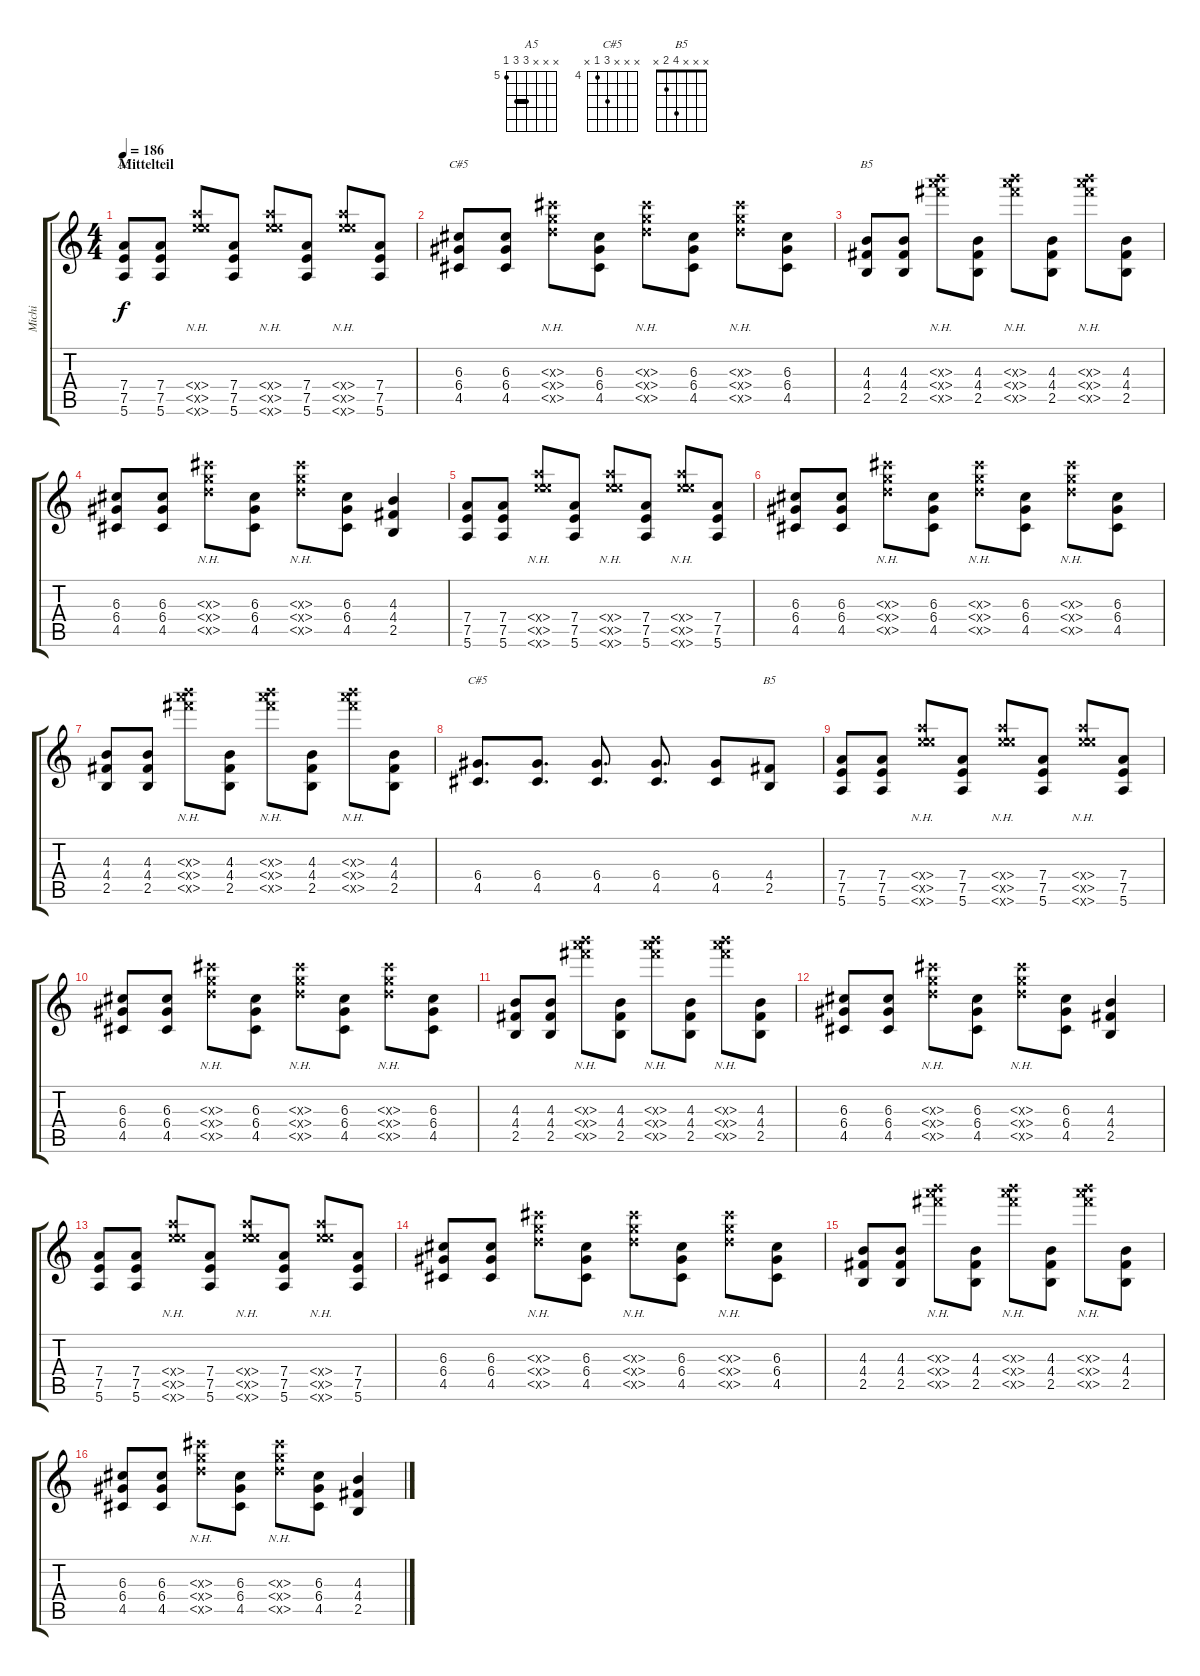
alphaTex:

\track ("Michi" "Michi") {instrument distortionguitar}
\staff {score tabs}
\tuning (E4 B3 G3 D3 A2 E2) {hide}
\chord ("A5" x x x 7 7 5) {firstfret 5 barre 7}
\chord ("C#5" x x 6 6 4 x) {firstfret 4 barre 6}
\chord ("B5" x x 4 4 2 x) {barre 4}
\chord ("C#5" x x x 6 4 x) {firstfret 4}
\chord ("B5" x x x 4 2 x)
\ts (4 4)
\section ("" "Mittelteil")
\tempo 186
\clef g2
\ks c
(7.4 7.5 5.6).8{ch "A5" dy f} (7.4 7.5 5.6).8 (7.4{nh x} 7.5{nh x} 5.6{nh x}).8 (7.4 7.5 5.6).8 (7.4{nh x} 7.5{nh x} 5.6{nh x}).8 (7.4 7.5 5.6).8 (7.4{nh x} 7.5{nh x} 5.6{nh x}).8 (7.4 7.5 5.6).8 |
(6.3 6.4 4.5).8{ch "C#5"} (6.3 6.4 4.5).8 (6.3{nh x} 6.4{nh x} 4.5{nh x}).8 (6.3 6.4 4.5).8 (6.3{nh x} 6.4{nh x} 4.5{nh x}).8 (6.3 6.4 4.5).8 (6.3{nh x} 6.4{nh x} 4.5{nh x}).8 (6.3 6.4 4.5).8 |
(4.3 4.4 2.5).8{ch "B5"} (4.3 4.4 2.5).8 (4.3{nh x} 4.4{nh x} 2.5{nh x}).8 (4.3 4.4 2.5).8 (4.3{nh x} 4.4{nh x} 2.5{nh x}).8 (4.3 4.4 2.5).8 (4.3{nh x} 4.4{nh x} 2.5{nh x}).8 (4.3 4.4 2.5).8 |
(6.3 6.4 4.5).8 (6.3 6.4 4.5).8 (6.3{nh x} 6.4{nh x} 4.5{nh x}).8 (6.3 6.4 4.5).8 (6.3{nh x} 6.4{nh x} 4.5{nh x}).8 (6.3 6.4 4.5).8 (4.3 4.4 2.5).4 |
(7.4 7.5 5.6).8 (7.4 7.5 5.6).8 (7.4{nh x} 7.5{nh x} 5.6{nh x}).8 (7.4 7.5 5.6).8 (7.4{nh x} 7.5{nh x} 5.6{nh x}).8 (7.4 7.5 5.6).8 (7.4{nh x} 7.5{nh x} 5.6{nh x}).8 (7.4 7.5 5.6).8 |
(6.3 6.4 4.5).8 (6.3 6.4 4.5).8 (6.3{nh x} 6.4{nh x} 4.5{nh x}).8 (6.3 6.4 4.5).8 (6.3{nh x} 6.4{nh x} 4.5{nh x}).8 (6.3 6.4 4.5).8 (6.3{nh x} 6.4{nh x} 4.5{nh x}).8 (6.3 6.4 4.5).8 |
(4.3 4.4 2.5).8 (4.3 4.4 2.5).8 (4.3{nh x} 4.4{nh x} 2.5{nh x}).8 (4.3 4.4 2.5).8 (4.3{nh x} 4.4{nh x} 2.5{nh x}).8 (4.3 4.4 2.5).8 (4.3{nh x} 4.4{nh x} 2.5{nh x}).8 (4.3 4.4 2.5).8 |
(6.4 4.5).8{d ch "C#5"} (6.4 4.5).8{d} (6.4 4.5).8{d} (6.4 4.5).8{d} (6.4 4.5).8 (4.4 2.5).8{ch "B5"} |
(7.4 7.5 5.6).8 (7.4 7.5 5.6).8 (7.4{nh x} 7.5{nh x} 5.6{nh x}).8 (7.4 7.5 5.6).8 (7.4{nh x} 7.5{nh x} 5.6{nh x}).8 (7.4 7.5 5.6).8 (7.4{nh x} 7.5{nh x} 5.6{nh x}).8 (7.4 7.5 5.6).8 |
(6.3 6.4 4.5).8 (6.3 6.4 4.5).8 (6.3{nh x} 6.4{nh x} 4.5{nh x}).8 (6.3 6.4 4.5).8 (6.3{nh x} 6.4{nh x} 4.5{nh x}).8 (6.3 6.4 4.5).8 (6.3{nh x} 6.4{nh x} 4.5{nh x}).8 (6.3 6.4 4.5).8 |
(4.3 4.4 2.5).8 (4.3 4.4 2.5).8 (4.3{nh x} 4.4{nh x} 2.5{nh x}).8 (4.3 4.4 2.5).8 (4.3{nh x} 4.4{nh x} 2.5{nh x}).8 (4.3 4.4 2.5).8 (4.3{nh x} 4.4{nh x} 2.5{nh x}).8 (4.3 4.4 2.5).8 |
(6.3 6.4 4.5).8 (6.3 6.4 4.5).8 (6.3{nh x} 6.4{nh x} 4.5{nh x}).8 (6.3 6.4 4.5).8 (6.3{nh x} 6.4{nh x} 4.5{nh x}).8 (6.3 6.4 4.5).8 (4.3 4.4 2.5).4 |
(7.4 7.5 5.6).8 (7.4 7.5 5.6).8 (7.4{nh x} 7.5{nh x} 5.6{nh x}).8 (7.4 7.5 5.6).8 (7.4{nh x} 7.5{nh x} 5.6{nh x}).8 (7.4 7.5 5.6).8 (7.4{nh x} 7.5{nh x} 5.6{nh x}).8 (7.4 7.5 5.6).8 |
(6.3 6.4 4.5).8 (6.3 6.4 4.5).8 (6.3{nh x} 6.4{nh x} 4.5{nh x}).8 (6.3 6.4 4.5).8 (6.3{nh x} 6.4{nh x} 4.5{nh x}).8 (6.3 6.4 4.5).8 (6.3{nh x} 6.4{nh x} 4.5{nh x}).8 (6.3 6.4 4.5).8 |
(4.3 4.4 2.5).8 (4.3 4.4 2.5).8 (4.3{nh x} 4.4{nh x} 2.5{nh x}).8 (4.3 4.4 2.5).8 (4.3{nh x} 4.4{nh x} 2.5{nh x}).8 (4.3 4.4 2.5).8 (4.3{nh x} 4.4{nh x} 2.5{nh x}).8 (4.3 4.4 2.5).8 |
(6.3 6.4 4.5).8 (6.3 6.4 4.5).8 (6.3{nh x} 6.4{nh x} 4.5{nh x}).8 (6.3 6.4 4.5).8 (6.3{nh x} 6.4{nh x} 4.5{nh x}).8 (6.3 6.4 4.5).8 (4.3 4.4 2.5).4
